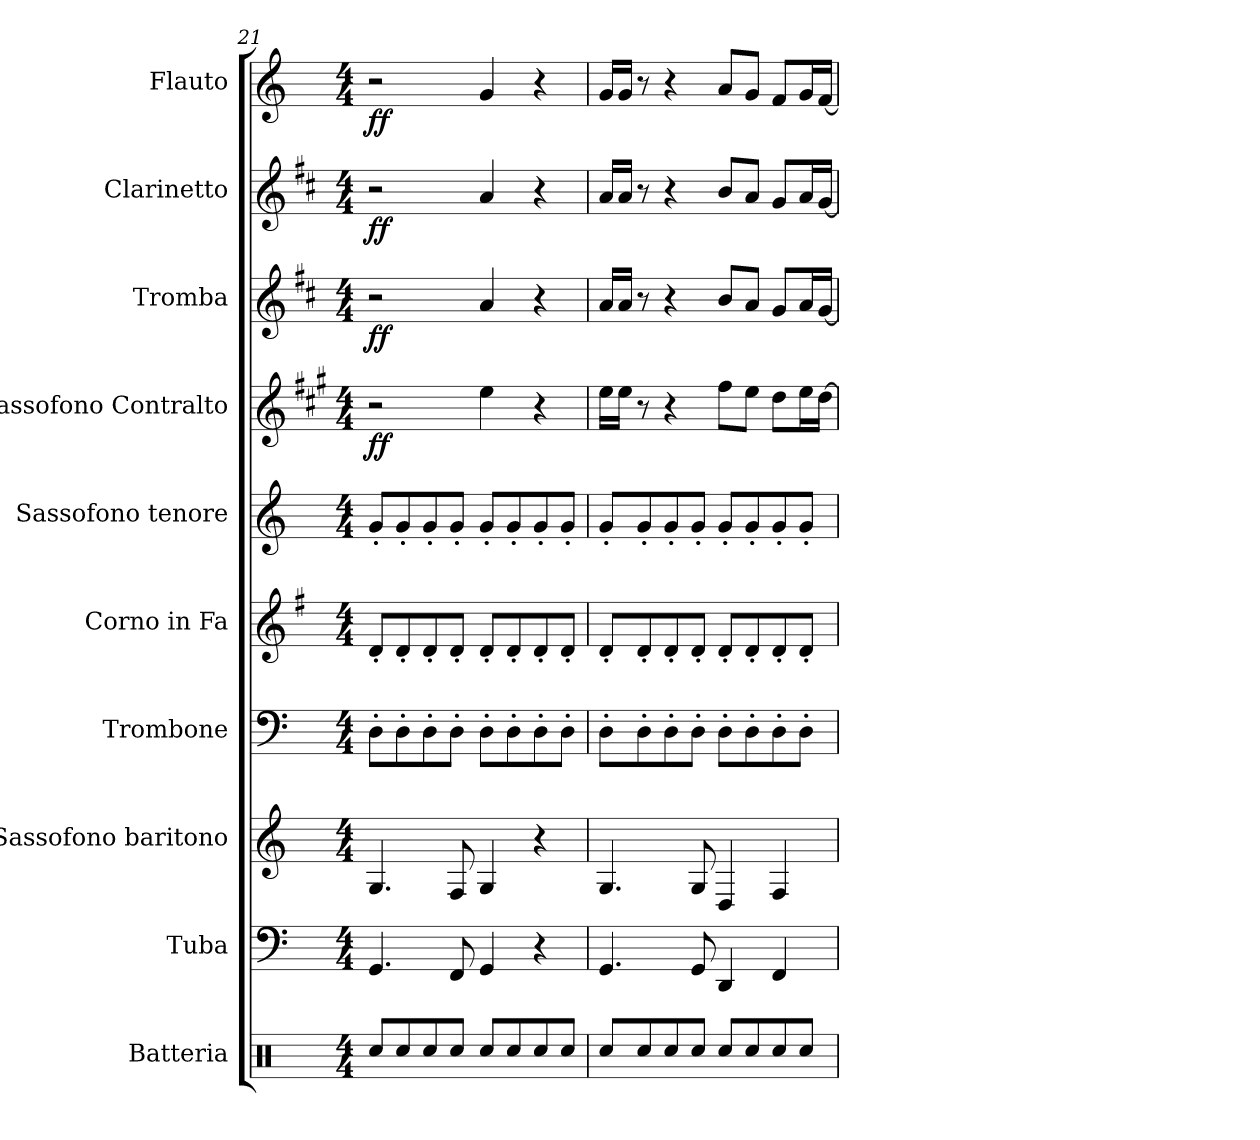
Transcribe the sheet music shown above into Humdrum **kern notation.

**kern	**kern	**kern	**kern	**kern	**kern	**kern	**dynam	**kern	**dynam	**kern	**dynam	**kern	**dynam
*part10	*part9	*part8	*part7	*part6	*part5	*part4	*part4	*part3	*part3	*part2	*part2	*part1	*part1
*staff10	*staff9	*staff8	*staff7	*staff6	*staff5	*staff4	*staff4	*staff3	*staff3	*staff2	*staff2	*staff1	*staff1
*I"Batteria	*I"Tuba	*I"Sassofono baritono	*I"Trombone	*I"Corno in Fa	*I"Sassofono tenore	*I"Sassofono Contralto	*	*I"Tromba	*	*I"Clarinetto	*	*I"Flauto	*
*I'Batt.	*I'Tba.	*	*I'Trb.	*I'Cor. Fa	*	*I'Alto	*	*I'Tr.	*	*I'Cl.	*	*I'Fl.	*
*clefX	*clefF4	*clefG2	*clefF4	*clefG2	*clefG2	*clefG2	*	*clefG2	*	*clefG2	*	*clefG2	*
*	*	*ITrd12c21	*	*ITrd4c7	*ITrd8c14	*ITrd5c9	*	*ITrd1c2	*	*ITrd1c2	*	*	*
*k[]	*k[]	*k[]	*k[]	*k[]	*k[]	*k[]	*	*k[]	*	*k[]	*	*k[]	*
*M4/4	*M4/4	*M4/4	*M4/4	*M4/4	*M4/4	*M4/4	*	*M4/4	*	*M4/4	*	*M4/4	*
=21	=21	=21	=21	=21	=21	=21	=21	=21	=21	=21	=21	=21	=21
!	!	!	!	!	!	!	!LO:DY:b	!	!LO:DY:b	!	!LO:DY:b	!	!LO:DY:b
8Rcc/L	4.GG/	4.GG/	8D'\L	8G'/L	8G'/L	2r	ff	2r	ff	2r	ff	2r	ff
8Rcc/	.	.	8D'\	8G'/	8G'/	.	.	.	.	.	.	.	.
8Rcc/	.	.	8D'\	8G'/	8G'/	.	.	.	.	.	.	.	.
8Rcc/J	8FF/	8FF/	8D'\J	8G'/J	8G'/J	.	.	.	.	.	.	.	.
8Rcc/L	4GG/	4GG/	8D'\L	8G'/L	8G'/L	4g\	.	4g/	.	4g/	.	4g/	.
8Rcc/	.	.	8D'\	8G'/	8G'/	.	.	.	.	.	.	.	.
8Rcc/	4r	4r	8D'\	8G'/	8G'/	4r	.	4r	.	4r	.	4r	.
8Rcc/J	.	.	8D'\J	8G'/J	8G'/J	.	.	.	.	.	.	.	.
!!LO:PB:g=z
=22	=22	=22	=22	=22	=22	=22	=22	=22	=22	=22	=22	=22	=22
8Rcc/L	4.GG/	4.GG/	8D'\L	8G'/L	8G'/L	16g\LL	.	16g/LL	.	16g/LL	.	16g/LL	.
.	.	.	.	.	.	16g\JJ	.	16g/JJ	.	16g/JJ	.	16g/JJ	.
8Rcc/	.	.	8D'\	8G'/	8G'/	8r	.	8r	.	8r	.	8r	.
8Rcc/	.	.	8D'\	8G'/	8G'/	4r	.	4r	.	4r	.	4r	.
8Rcc/J	8GG/	8GG/	8D'\J	8G'/J	8G'/J	.	.	.	.	.	.	.	.
8Rcc/L	4DD/	4DD/	8D'\L	8G'/L	8G'/L	8a\L	.	8a/L	.	8a/L	.	8a/L	.
8Rcc/	.	.	8D'\	8G'/	8G'/	8g\J	.	8g/J	.	8g/J	.	8g/J	.
8Rcc/	4FF/	4FF/	8D'\	8G'/	8G'/	8f\L	.	8f/L	.	8f/L	.	8f/L	.
8Rcc/J	.	.	8D'\J	8G'/J	8G'/J	16g\L	.	16g/L	.	16g/L	.	16g/L	.
.	.	.	.	.	.	[16f\JJ	.	[16f/JJ	.	[16f/JJ	.	[16f/JJ	.
=	=	=	=	=	=	=	=	=	=	=	=	=	=
*-	*-	*-	*-	*-	*-	*-	*-	*-	*-	*-	*-	*-	*-
